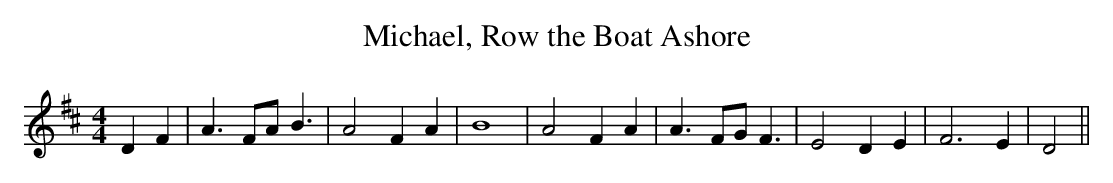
X:1
T:Michael, Row the Boat Ashore
M:4/4
L:1/4
K:D
 D F| A3/2 F/2A/2 B3/2| A2 F A| B4| A2 F A| A3/2 F/2G/2 F3/2| E2 D E|\
 F3 E| D2||
